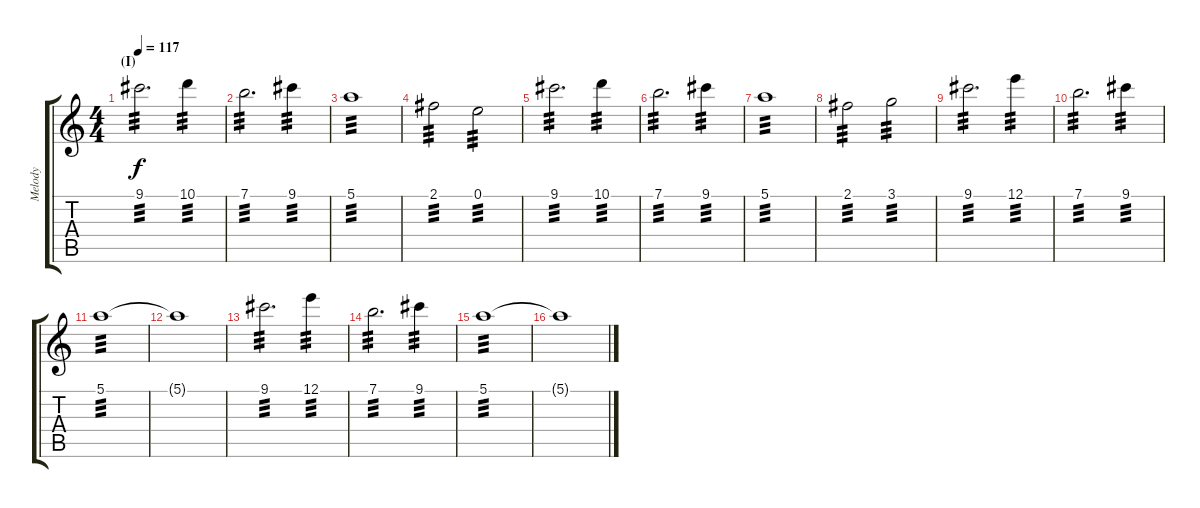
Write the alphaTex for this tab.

\track ("Melody" "Melody") {instrument electricguitarjazz}
\staff {score tabs}
\tuning (E4 B3 G3 D3 A2 E2) {hide}
\ts (4 4)
\section ("" "(I)")
\tempo 117
\clef g2
\ks c
9.1.2{d tp 3 dy f} 10.1.4{tp 3} |
7.1.2{d tp 3} 9.1.4{tp 3} |
5.1.1{tp 3} |
2.1.2{tp 3} 0.1.2{tp 3} |
9.1.2{d tp 3} 10.1.4{tp 3} |
7.1.2{d tp 3} 9.1.4{tp 3} |
5.1.1{tp 3} |
2.1.2{tp 3} 3.1.2{tp 3} |
9.1.2{d tp 3} 12.1.4{tp 3} |
7.1.2{d tp 3} 9.1.4{tp 3} |
5.1.1{tp 3} |
5.1{t}.1 |
9.1.2{d tp 3} 12.1.4{tp 3} |
7.1.2{d tp 3} 9.1.4{tp 3} |
5.1.1{tp 3} |
5.1{t}.1
